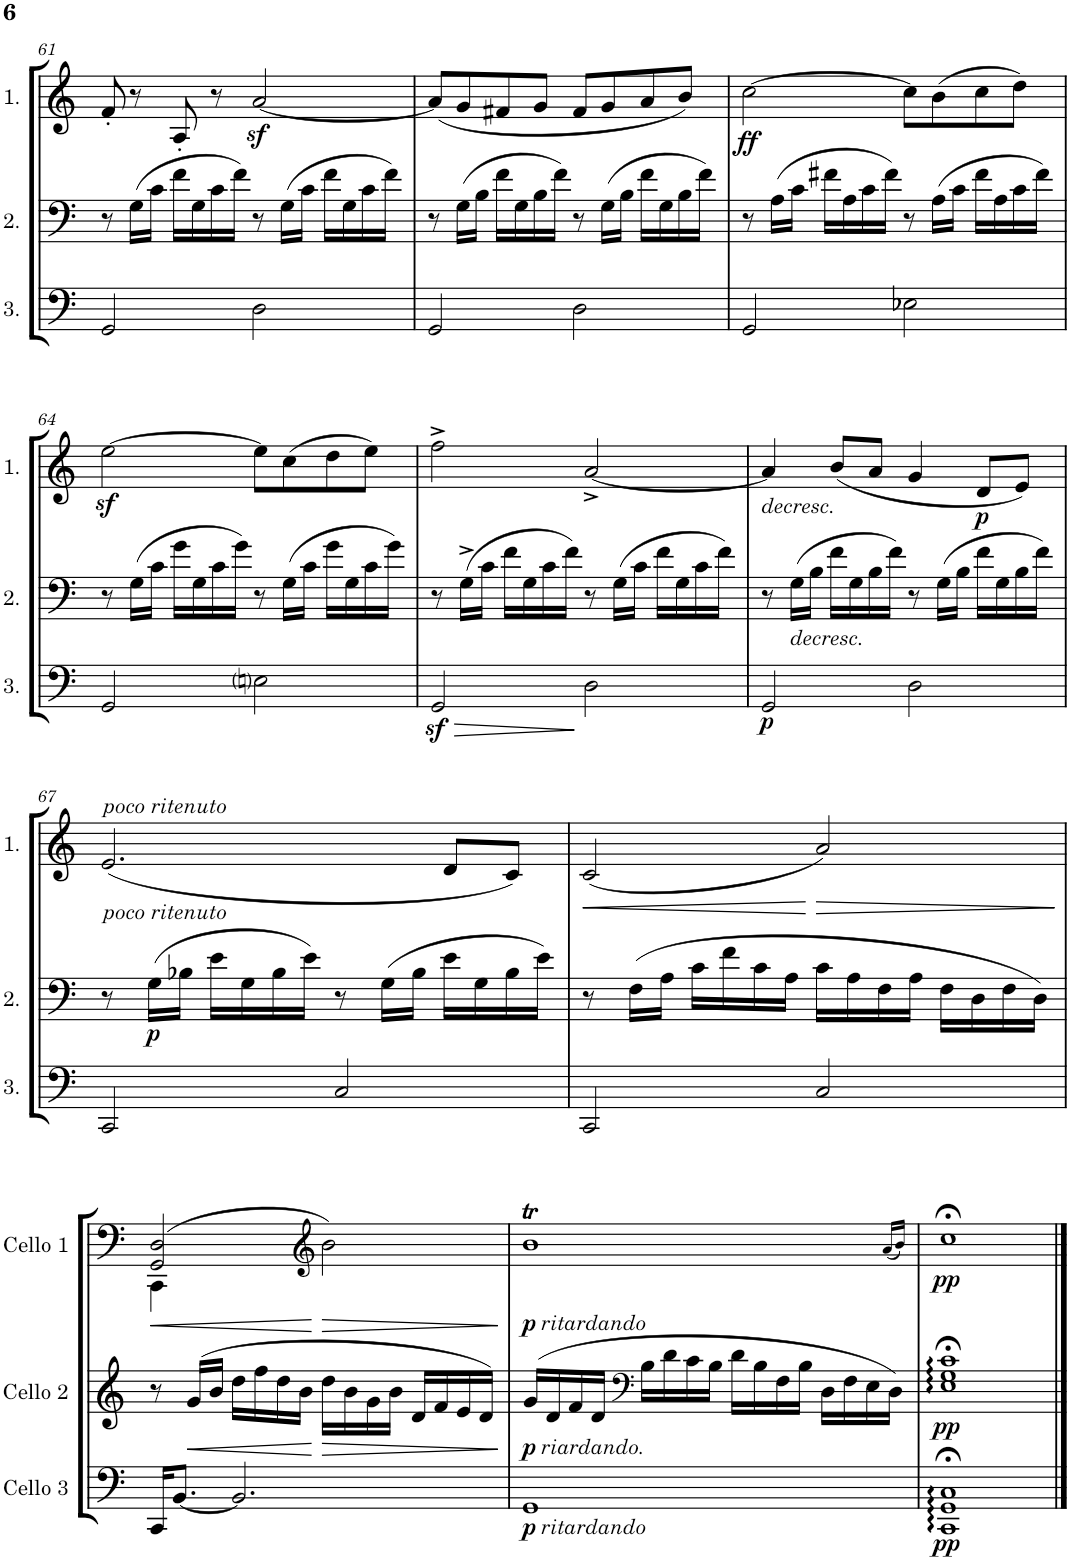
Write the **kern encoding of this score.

**kern	**dynam	**kern	**dynam	**kern	**dynam
*part3	*part3	*part2	*part2	*part1	*part1
*staff3	*staff3	*staff2	*staff2	*staff1	*staff1
*I"Cello 3	*	*I"Cello 2	*	*I"Cello 1	*
!!LO:PB:g=z
*clefF4	*	*clefF4	*	*clefG2	*
*k[]	*	*k[]	*	*k[]	*
*M4/4	*	*M4/4	*	*M4/4	*
*met(c)	*	*met(c)	*	*met(c)	*
=61	=61	=61	=61	=61	=61
2GG/	.	8r	.	8f'/	.
.	.	(16G\LL	.	8r	.
.	.	16c\JJ	.	.	.
.	.	16f\LL	.	8A'/	.
.	.	16G\	.	.	.
.	.	16c\	.	8r	.
.	.	16f\JJ)	.	.	.
2D\	.	8r	.	[2az</	.
.	.	(16G\LL	.	.	.
.	.	16c\JJ	.	.	.
.	.	16f\LL	.	.	.
.	.	16G\	.	.	.
.	.	16c\	.	.	.
.	.	16f\JJ)	.	.	.
=62	=62	=62	=62	=62	=62
2GG/	.	8r	.	(8a/L]	.
.	.	(16G\LL	.	8g/	.
.	.	16B\JJ	.	.	.
.	.	16f\LL	.	8f#X/	.
.	.	16G\	.	.	.
.	.	16B\	.	8g/J	.
.	.	16f\JJ)	.	.	.
2D\	.	8r	.	8f#/L	.
.	.	(16G\LL	.	8g/	.
.	.	16B\JJ	.	.	.
.	.	16f\LL	.	8a/	.
.	.	16G\	.	.	.
.	.	16B\	.	8b/J)	.
.	.	16f\JJ)	.	.	.
=63	=63	=63	=63	=63	=63
!	!	!	!	!	!LO:DY:b
2GG/	.	8r	.	[2cc\	ff
.	.	(16A\LL	.	.	.
.	.	16c\JJ	.	.	.
.	.	16f#X\LL	.	.	.
.	.	16A\	.	.	.
.	.	16c\	.	.	.
.	.	16f#\JJ)	.	.	.
2E-X\	.	8r	.	8cc\L]	.
.	.	(16A\LL	.	(8b\	.
.	.	16c\JJ	.	.	.
.	.	16f#\LL	.	8cc\	.
.	.	16A\	.	.	.
.	.	16c\	.	8dd\J)	.
.	.	16f#\JJ)	.	.	.
!!LO:LB:g=z
=64	=64	=64	=64	=64	=64
2GG/	.	8r	.	[2eez<\	.
.	.	(16G\LL	.	.	.
.	.	16c\JJ	.	.	.
.	.	16g\LL	.	.	.
.	.	16G\	.	.	.
.	.	16c\	.	.	.
.	.	16g\JJ)	.	.	.
2Eni\	.	8r	.	8ee\L]	.
.	.	(16G\LL	.	(8cc\	.
.	.	16c\JJ	.	.	.
.	.	16g\LL	.	8dd\	.
.	.	16G\	.	.	.
.	.	16c\	.	8ee\J)	.
.	.	16g\JJ)	.	.	.
=65	=65	=65	=65	=65	=65
!	!LO:HP:b	!	!	!	!
2GGz</	>	8r	.	2ff^\	.
.	.	(16G^\LL	.	.	.
.	.	16c\JJ	.	.	.
.	.	16f\LL	.	.	.
.	.	16G\	.	.	.
.	.	16c\	.	.	.
.	.	16f\JJ)	.	.	.
2D\	]	8r	.	[2a^/	.
.	.	(16G\LL	.	.	.
.	.	16c\JJ	.	.	.
.	.	16f\LL	.	.	.
.	.	16G\	.	.	.
.	.	16c\	.	.	.
.	.	16f\JJ)	.	.	.
=66	=66	=66	=66	=66	=66
!	!	!	!	!LO:TX:b:i:t=decresc.	!
!	!LO:DY:b	!	!	!	!
2GG/	p	8r	.	4a/]	.
!	!	!LO:TX:b:i:t=decresc.	!	!	!
.	.	(16G\LL	.	.	.
.	.	16B\JJ	.	.	.
.	.	16f\LL	.	(8b/L	.
.	.	16G\	.	.	.
.	.	16B\	.	8a/J	.
.	.	16f\JJ)	.	.	.
2D\	.	8r	.	4g/	.
.	.	(16G\LL	.	.	.
.	.	16B\JJ	.	.	.
!	!	!	!	!	!LO:DY:b
.	.	16f\LL	.	8d/L	p
.	.	16G\	.	.	.
.	.	16B\	.	8e/J)	.
.	.	16f\JJ)	.	.	.
!!LO:LB:g=z
=67	=67	=67	=67	=67	=67
!	!	!	!	!LO:TX:a:i:t=poco ritenuto	!
!	!	!LO:TX:a:i:t=poco ritenuto	!	!	!
2CC/	.	8r	.	(2.e/	.
!	!	!	!LO:DY:b	!	!
.	.	(16G\LL	p	.	.
.	.	16B-X\JJ	.	.	.
.	.	16e\LL	.	.	.
.	.	16G\	.	.	.
.	.	16B-\	.	.	.
.	.	16e\JJ)	.	.	.
2C/	.	8r	.	.	.
.	.	(16G\LL	.	.	.
.	.	16B-\JJ	.	.	.
.	.	16e\LL	.	8d/L	.
.	.	16G\	.	.	.
.	.	16B-\	.	8c/J)	.
.	.	16e\JJ)	.	.	.
=68	=68	=68	=68	=68	=68
!	!	!	!	!	!LO:HP:b
2CC/	.	8r	.	(2c/	<
.	.	(16F\LL	.	.	.
.	.	16A\JJ	.	.	.
.	.	16c\LL	.	.	.
.	.	16f\	.	.	.
.	.	16c\	.	.	.
.	.	16A\JJ	.	.	.
!	!	!	!	!	!LO:HP:n=1:b
2C/	.	16c\LL	.	2a/)	[ >
.	.	16A\	.	.	.
.	.	16F\	.	.	.
.	.	16A\JJ	.	.	.
.	.	16F\LL	.	.	.
.	.	16D\	.	.	.
.	.	16F\	.	.	.
.	.	16D\JJ)	.	.	.
.	.	.	.	.	]
!!LO:LB:g=z
=1	=1	=1	=1	=1	=1
*	*	*clefG2	*	*clefF4	*
!	!	!	!	!	!LO:HP:b
*	*	*	*	*^	*
16CC/KL	.	8r	.	(2GG/ 2D/	4CC\	<
[8.BB/J	.	.	.	.	.	.
!	!	!	!LO:HP:b	!	!	!
.	.	(16g/LL	<	.	.	.
.	.	16b/JJ	.	.	.	.
2.BB/]	.	16dd\LL	.	.	2.ryy	.
.	.	16ff\	.	.	.	.
.	.	16dd\	.	.	.	.
.	.	16b\JJ	.	.	.	.
*	*	*	*	*clefG2	*	*
!	!	!	!LO:HP:n=1:b	!	!	!LO:HP:n=1:b
.	.	16dd\LL	[ >	2b\)	.	[ >
.	.	16b\	.	.	.	.
.	.	16g\	.	.	.	.
.	.	16b\JJ	.	.	.	.
.	.	16d/LL	.	.	.	.
.	.	16f/	.	.	.	.
.	.	16e/	.	.	.	.
.	.	16d/JJ)	.	.	.	.
*	*	*	*	*v	*v	*
.	.	.	]	.	]
=2	=2	=2	=2	=2	=2
!	!LO:DY:b	!	!	!	!
!	!LO:DY:n=1:b	!	!LO:DY:b	!	!
!	!	!	!LO:DY:n=1:b	!	!LO:DY:b
!	!	!	!	!	!LO:DY:n=1:b
1GG	p other-dynamics	(16g/LL	p other-dynamics	1bt	p other-dynamics
.	.	16d/	.	.	.
.	.	16f/	.	.	.
.	.	16d/JJ	.	.	.
*	*	*clefF4	*	*	*
.	.	16B\LL	.	.	.
.	.	16d\	.	.	.
.	.	16c\	.	.	.
.	.	16B\JJ	.	.	.
.	.	16d\LL	.	.	.
.	.	16B\	.	.	.
.	.	16F\	.	.	.
.	.	16B\JJ	.	.	.
.	.	16D\LL	.	.	.
.	.	16F\	.	.	.
.	.	16E\	.	.	.
.	.	16D\JJ)	.	.	.
.	.	.	.	(16qa/LL	.
.	.	.	.	16qb/JJ)	.
=3	=3	=3	=3	=3	=3
!	!LO:DY:b	!	!LO:DY:b	!	!LO:DY:b
1CC::;< 1GG::;< 1C::;<	pp	1E::;< 1G::;< 1c::;<	pp	1cc;<	pp
==	==	==	==	==	==
*-	*-	*-	*-	*-	*-
